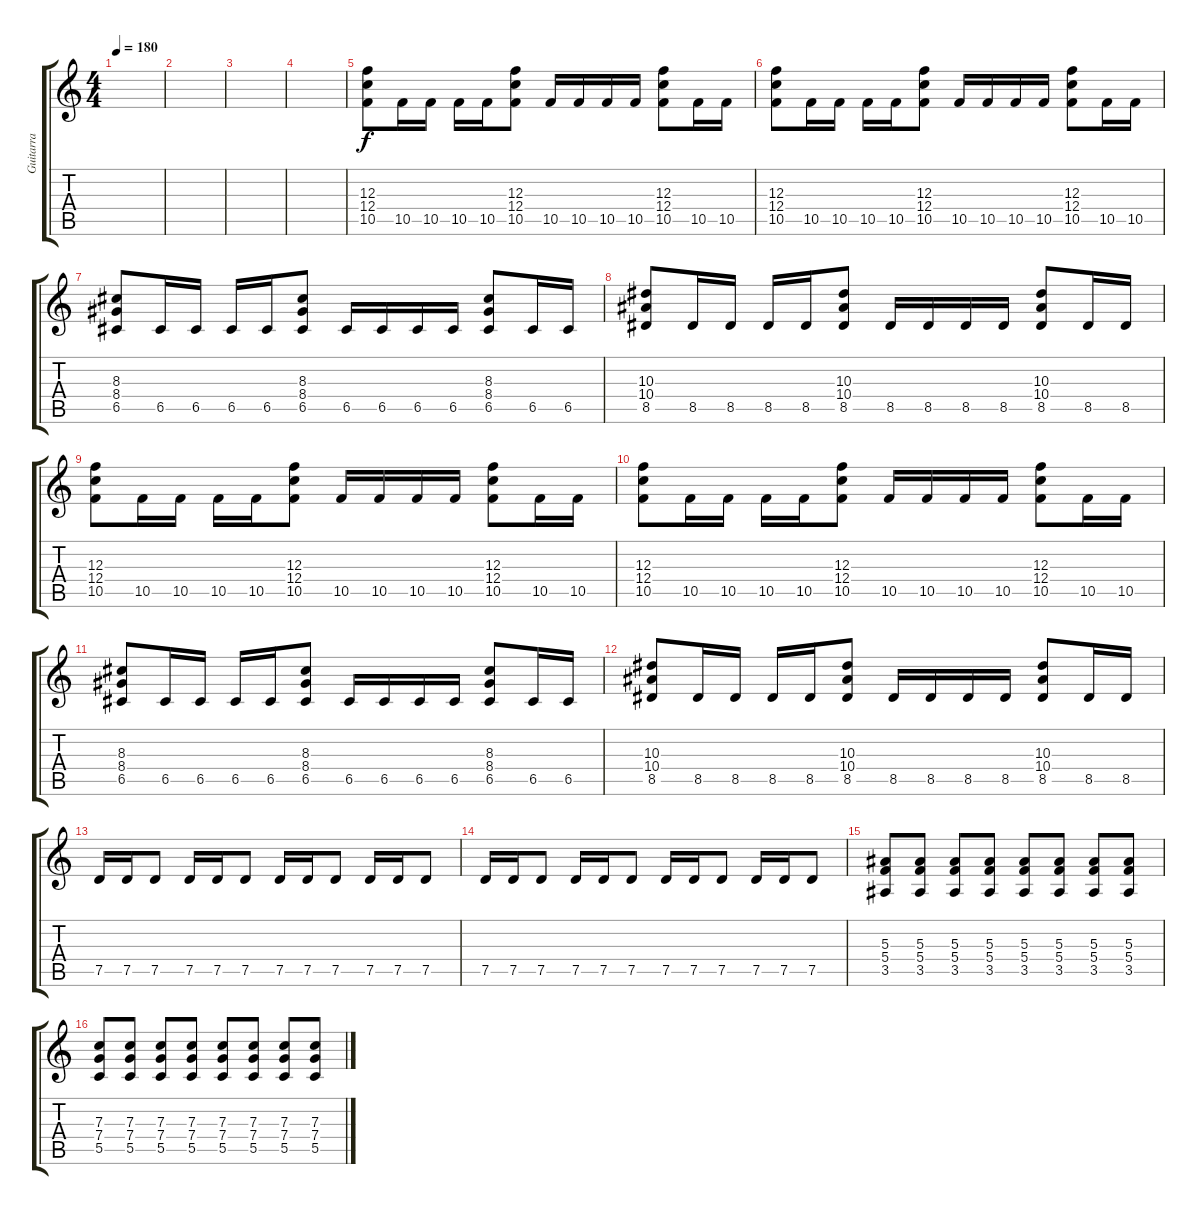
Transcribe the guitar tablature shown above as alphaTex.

\track ("Guitarra" "Guitarra") {instrument distortionguitar}
\staff {score tabs}
\tuning (D4 A3 F3 C3 G2 D2) {hide}
\ts (4 4)
\tempo 180
\clef g2
\ks c
|
|
|
|
(12.3 12.4 10.5).8 10.5.16 10.5.16 10.5.16 10.5.16 (12.3 12.4 10.5).8 10.5.16 10.5.16 10.5.16 10.5.16 (12.3 12.4 10.5).8 10.5.16 10.5.16 |
(12.3 12.4 10.5).8 10.5.16 10.5.16 10.5.16 10.5.16 (12.3 12.4 10.5).8 10.5.16 10.5.16 10.5.16 10.5.16 (12.3 12.4 10.5).8 10.5.16 10.5.16 |
(8.3 8.4 6.5).8 6.5.16 6.5.16 6.5.16 6.5.16 (8.3 8.4 6.5).8 6.5.16 6.5.16 6.5.16 6.5.16 (8.3 8.4 6.5).8 6.5.16 6.5.16 |
(10.3 10.4 8.5).8 8.5.16 8.5.16 8.5.16 8.5.16 (10.3 10.4 8.5).8 8.5.16 8.5.16 8.5.16 8.5.16 (10.3 10.4 8.5).8 8.5.16 8.5.16 |
(12.3 12.4 10.5).8 10.5.16 10.5.16 10.5.16 10.5.16 (12.3 12.4 10.5).8 10.5.16 10.5.16 10.5.16 10.5.16 (12.3 12.4 10.5).8 10.5.16 10.5.16 |
(12.3 12.4 10.5).8 10.5.16 10.5.16 10.5.16 10.5.16 (12.3 12.4 10.5).8 10.5.16 10.5.16 10.5.16 10.5.16 (12.3 12.4 10.5).8 10.5.16 10.5.16 |
(8.3 8.4 6.5).8 6.5.16 6.5.16 6.5.16 6.5.16 (8.3 8.4 6.5).8 6.5.16 6.5.16 6.5.16 6.5.16 (8.3 8.4 6.5).8 6.5.16 6.5.16 |
(10.3 10.4 8.5).8 8.5.16 8.5.16 8.5.16 8.5.16 (10.3 10.4 8.5).8 8.5.16 8.5.16 8.5.16 8.5.16 (10.3 10.4 8.5).8 8.5.16 8.5.16 |
7.5.16 7.5.16 7.5.8 7.5.16 7.5.16 7.5.8 7.5.16 7.5.16 7.5.8 7.5.16 7.5.16 7.5.8 |
7.5.16 7.5.16 7.5.8 7.5.16 7.5.16 7.5.8 7.5.16 7.5.16 7.5.8 7.5.16 7.5.16 7.5.8 |
(5.3 5.4 3.5).8 (5.3 5.4 3.5).8 (5.3 5.4 3.5).8 (5.3 5.4 3.5).8 (5.3 5.4 3.5).8 (5.3 5.4 3.5).8 (5.3 5.4 3.5).8 (5.3 5.4 3.5).8 |
(7.3 7.4 5.5).8 (7.3 7.4 5.5).8 (7.3 7.4 5.5).8 (7.3 7.4 5.5).8 (7.3 7.4 5.5).8 (7.3 7.4 5.5).8 (7.3 7.4 5.5).8 (7.3 7.4 5.5).8
